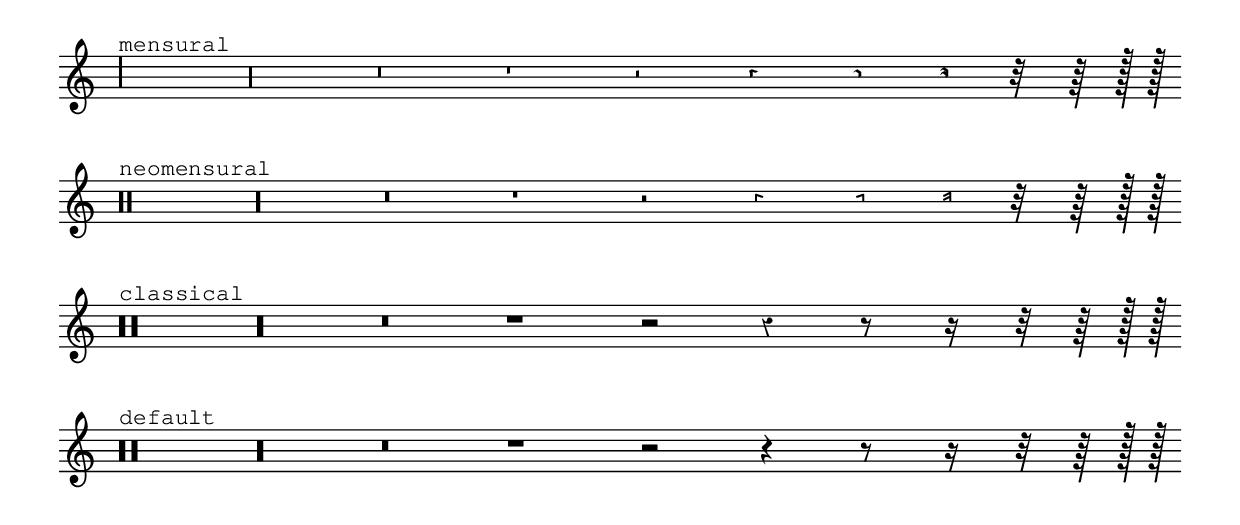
%% Do not edit this file; it is auto-generated from LSR http://lsr.dsi.unimi.it
%% This file is in the public domain.
\version "2.11.51"

\header {
  lsrtags = "rhythms, ancient-notation, tweaks-and-overrides"

 doctitlees = "Estilos de silencios"
 texidoces = "
Los silencios se pueden imprimir en distintos estilos.

"
  texidoc = "
Rests may be used in various styles.




"
  doctitle = "Rest styles"
} % begin verbatim
\layout {
  indent = 0.0
  \context {
    \Staff
    \remove "Time_signature_engraver"
  }
}

\relative c {
  \set Score.timing = ##f
  \override Staff.Rest  #'style = #'mensural
  r\maxima^\markup \typewriter { mensural }
  r\longa r\breve r1 r2 r4 r8 r16 r32 r64 r128 r128
  \bar ""
  
  \override Staff.Rest  #'style = #'neomensural
  r\maxima^\markup \typewriter { neomensural }
  r\longa r\breve r1 r2 r4 r8 r16 r32 r64 r128 r128
  \bar ""
  
  \override Staff.Rest  #'style = #'classical
  r\maxima^\markup \typewriter { classical }
  r\longa r\breve r1 r2 r4 r8 r16 r32 r64 r128 r128
  \bar ""
  
  \override Staff.Rest  #'style = #'default
  r\maxima^\markup \typewriter { default }
  r\longa r\breve r1 r2 r4 r8 r16 r32 r64 r128 r128
}
